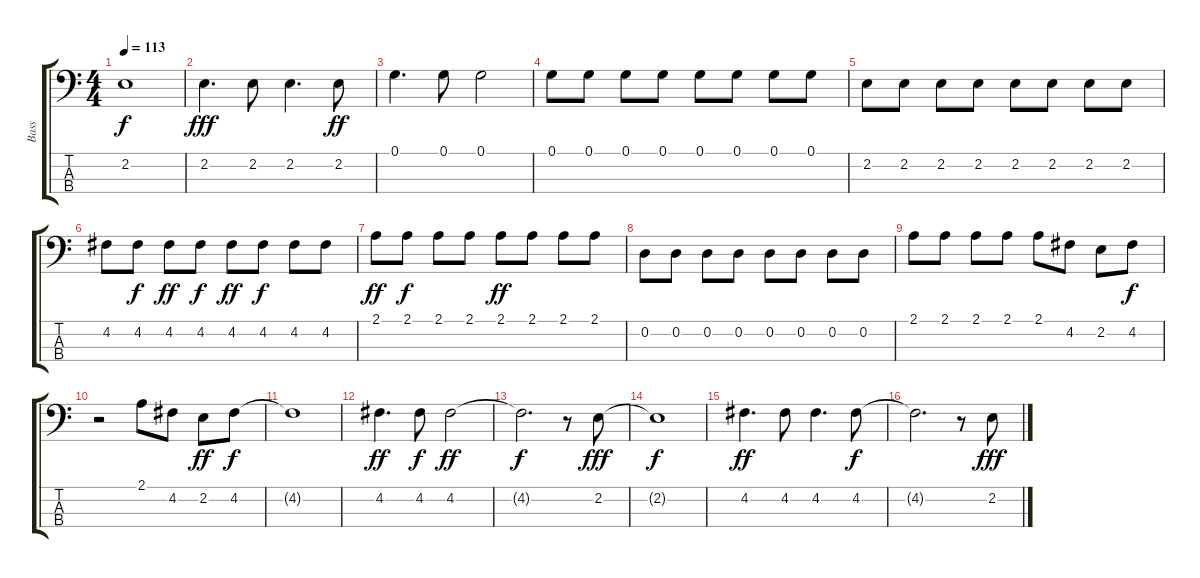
\track ("Bass" "Bass") {instrument electricbassfinger}
\staff {score tabs}
\tuning (G2 D2 A1 E1) {hide}
\ts (4 4)
\tempo 113
\clef f4
\ks c
2.2{t}.1{dy f} |
2.2.4{d dy fff} 2.2.8 2.2.4{d} 2.2.8{dy ff} |
0.1.4{d} 0.1.8 0.1.2 |
0.1.8 0.1.8 0.1.8 0.1.8 0.1.8 0.1.8 0.1.8 0.1.8 |
2.2.8 2.2.8 2.2.8 2.2.8 2.2.8 2.2.8 2.2.8 2.2.8 |
4.2.8 4.2.8{dy f} 4.2.8{dy ff} 4.2.8{dy f} 4.2.8{dy ff} 4.2.8{dy f} 4.2.8 4.2.8 |
2.1.8{dy ff} 2.1.8{dy f} 2.1.8 2.1.8 2.1.8{dy ff} 2.1.8 2.1.8 2.1.8 |
0.2.8 0.2.8 0.2.8 0.2.8 0.2.8 0.2.8 0.2.8 0.2.8 |
2.1.8 2.1.8 2.1.8 2.1.8 2.1.8 4.2.8 2.2.8 4.2.8{dy f} |
r.2 2.1.8 4.2.8 2.2.8{dy ff} 4.2.8{dy f} |
4.2{t}.1 |
4.2.4{d dy ff} 4.2.8{dy f} 4.2.2{dy ff} |
4.2{t}.2{d dy f} r.8 2.2.8{dy fff} |
2.2{t}.1{dy f} |
4.2.4{d dy ff} 4.2.8 4.2.4{d} 4.2.8{dy f} |
4.2{t}.2{d} r.8 2.2.8{dy fff}
